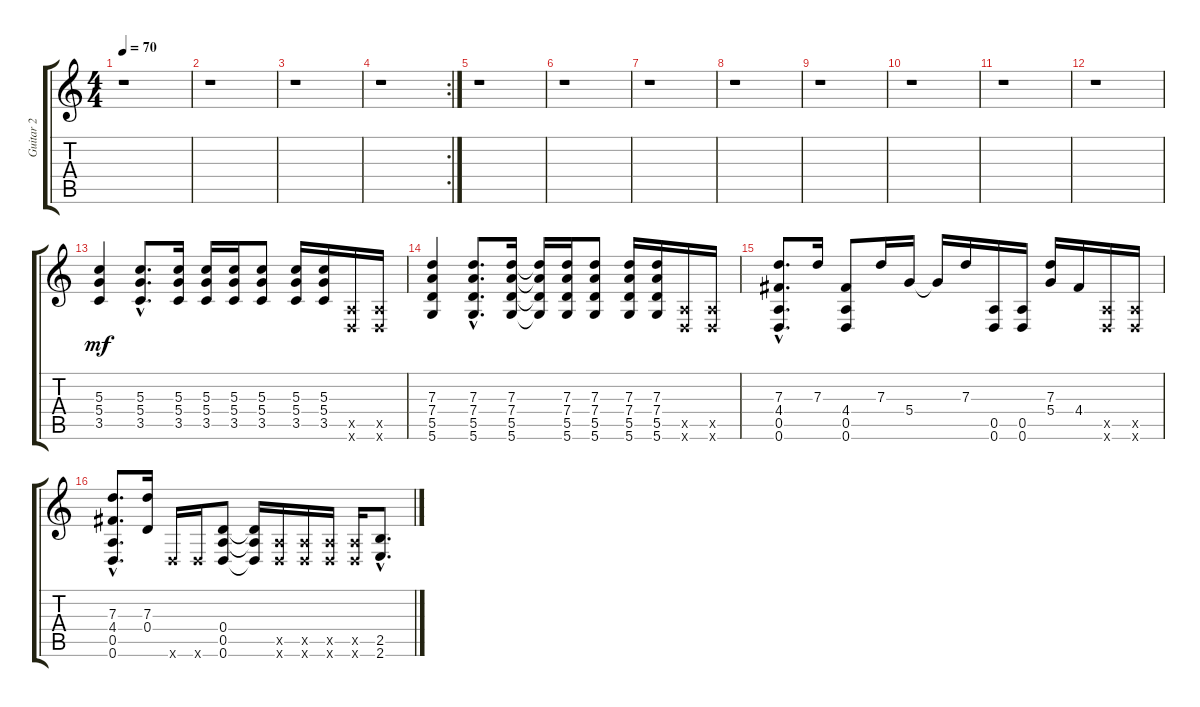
\track ("Guitar 2" "Guitar 2") {instrument distortionguitar}
\staff {score tabs}
\tuning (E4 B3 G3 D3 A2 D2) {hide}
\ts (4 4)
\tempo 70
\clef g2
\ks c
r.1{dy mf instrument distortionguitar} |
r.1 |
r.1 |
\rc 2
r.1 |
r.1 |
r.1 |
r.1 |
r.1 |
r.1 |
r.1 |
r.1 |
r.1 |
(5.3 5.4 3.5).4 (5.3{hac} 5.4{hac} 3.5{hac}).8{d} (5.3 5.4 3.5).16 (5.3 5.4 3.5).16 (5.3 5.4 3.5).16 (5.3 5.4 3.5).8 (5.3 5.4 3.5).16 (5.3 5.4 3.5).16 (0.5{x} 0.6{x}).16 (0.5{x} 0.6{x}).16 |
(7.3 7.4 5.5 5.6).4 (7.3{hac} 7.4{hac} 5.5{hac} 5.6{hac}).8{d} (7.3 7.4 5.5 5.6).16 (7.3{t} 7.4{t} 5.5{t} 5.6{t}).16 (7.3 7.4 5.5 5.6).16 (7.3 7.4 5.5 5.6).8 (7.3 7.4 5.5 5.6).16 (7.3 7.4 5.5 5.6).16 (0.5{x} 0.6{x}).16 (0.5{x} 0.6{x}).16 |
(7.3{hac} 4.4{hac} 0.5{hac} 0.6{hac}).8{d} 7.3.16 (4.4 0.5 0.6).8 7.3.16 5.4.16 5.4{t}.16 7.3.16 (0.5 0.6).16 (0.5 0.6).16 (7.3 5.4).16 4.4.16 (0.5{x} 0.6{x}).16 (0.5{x} 0.6{x}).16 |
(7.3{hac} 4.4{hac} 0.5{hac} 0.6{hac}).8{d} (7.3 0.4).16 0.6{x}.16 0.6{x}.16 (0.4 0.5 0.6).8 (0.4{t} 0.5{t} 0.6{t}).16 (0.5{x} 0.6{x}).16 (0.5{x} 0.6{x}).16 (0.5{x} 0.6{x}).16 (0.5{x} 0.6{x}).16 (2.5{hac} 2.6{hac}).8{d}
